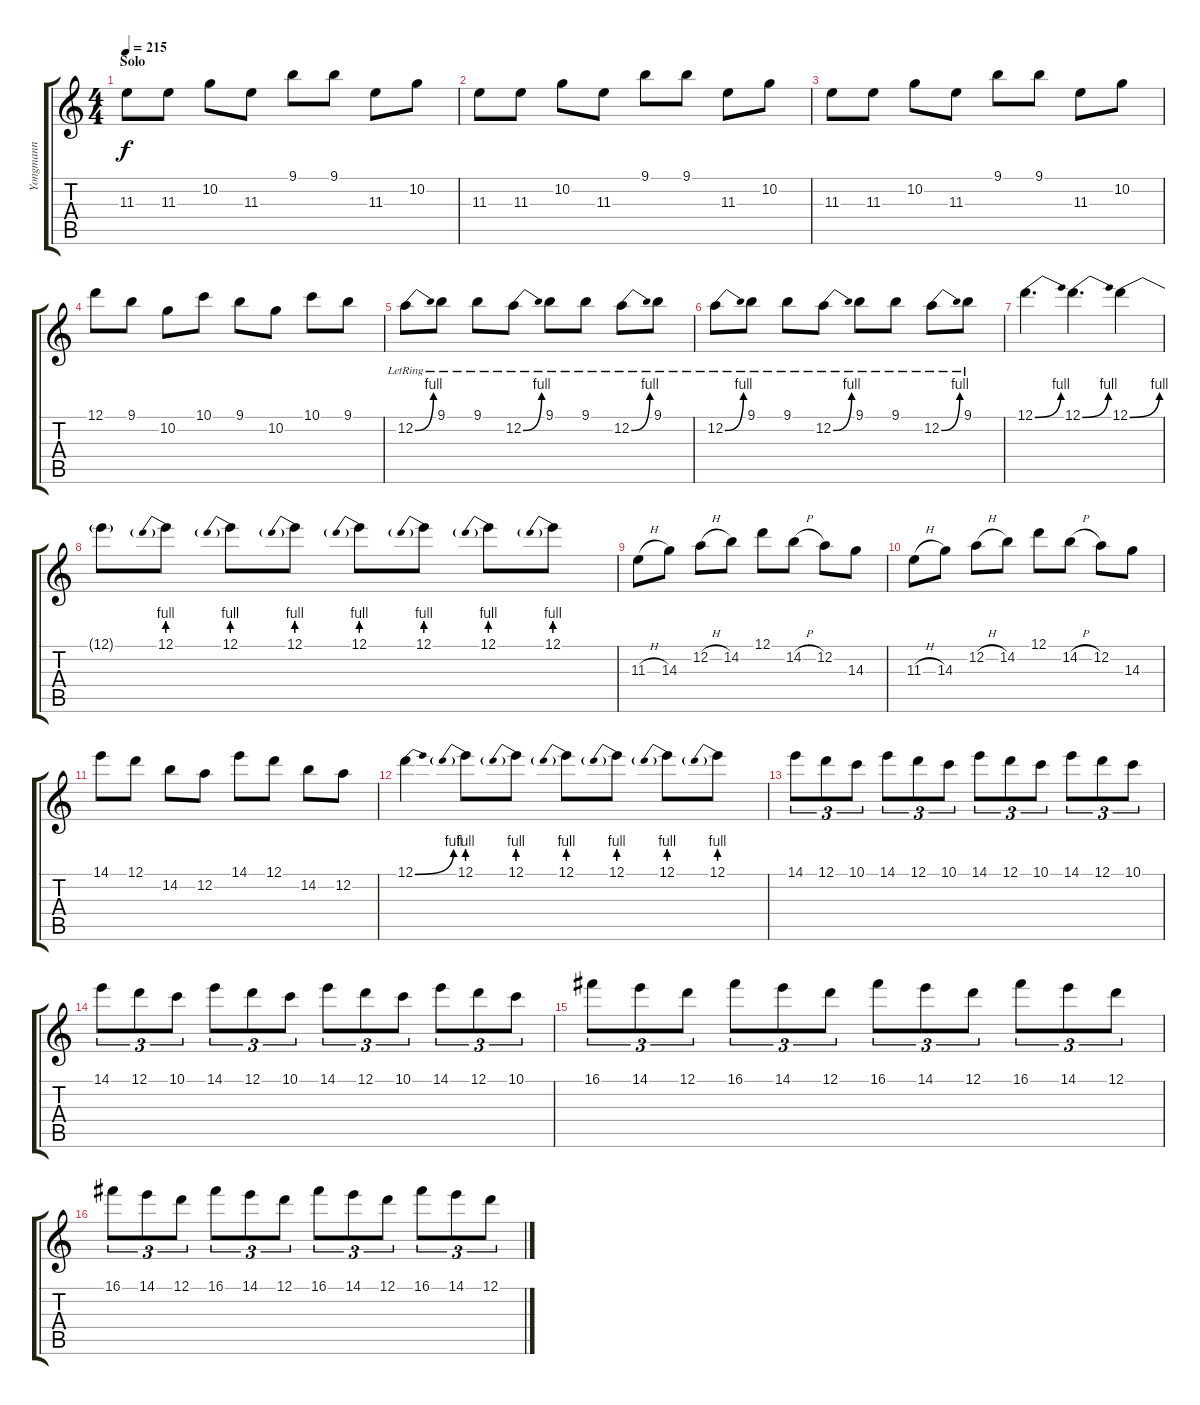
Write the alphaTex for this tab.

\track ("Yongmann" "Yongmann") {instrument distortionguitar}
\staff {score tabs}
\tuning (D4 A3 F3 C3 G2 C2) {hide}
\ts (4 4)
\section ("" "Solo")
\tempo 215
\clef g2
\ks c
11.3.8{dy f} 11.3.8 10.2.8 11.3.8 9.1.8 9.1.8 11.3.8 10.2.8 |
11.3.8 11.3.8 10.2.8 11.3.8 9.1.8 9.1.8 11.3.8 10.2.8 |
11.3.8 11.3.8 10.2.8 11.3.8 9.1.8 9.1.8 11.3.8 10.2.8 |
12.1.8 9.1.8 10.2.8 10.1.8 9.1.8 10.2.8 10.1.8 9.1.8 |
12.2{be (bend 0 0 60 4) lr}.8 9.1{lr}.8 9.1{lr}.8 12.2{be (bend 0 0 60 4) lr}.8 9.1{lr}.8 9.1{lr}.8 12.2{be (bend 0 0 60 4) lr}.8 9.1{lr}.8 |
12.2{be (bend 0 0 60 4) lr}.8 9.1{lr}.8 9.1{lr}.8 12.2{be (bend 0 0 60 4) lr}.8 9.1{lr}.8 9.1{lr}.8 12.2{be (bend 0 0 60 4) lr}.8 9.1{lr}.8 |
12.1{be (bend 0 0 60 4)}.4{d} 12.1{be (bend 0 0 60 4)}.4{d} 12.1{be (bend 0 0 60 4)}.4 |
12.1{t}.8 12.1{be (prebend 0 4 60 4)}.8 12.1{be (prebend 0 4 60 4)}.8 12.1{be (prebend 0 4 60 4)}.8 12.1{be (prebend 0 4 60 4)}.8 12.1{be (prebend 0 4 60 4)}.8 12.1{be (prebend 0 4 60 4)}.8 12.1{be (prebend 0 4 60 4)}.8 |
11.3{h}.8 14.3.8 12.2{h}.8 14.2.8 12.1.8 14.2{h}.8 12.2.8 14.3.8 |
11.3{h}.8 14.3.8 12.2{h}.8 14.2.8 12.1.8 14.2{h}.8 12.2.8 14.3.8 |
14.1.8 12.1.8 14.2.8 12.2.8 14.1.8 12.1.8 14.2.8 12.2.8 |
12.1{be (bend 0 0 60 4)}.4 12.1{be (prebend 0 4 60 4)}.8 12.1{be (prebend 0 4 60 4)}.8 12.1{be (prebend 0 4 60 4)}.8 12.1{be (prebend 0 4 60 4)}.8 12.1{be (prebend 0 4 60 4)}.8 12.1{be (prebend 0 4 60 4)}.8 |
14.1.8{tu (3 2)} 12.1.8{tu (3 2)} 10.1.8{tu (3 2)} 14.1.8{tu (3 2)} 12.1.8{tu (3 2)} 10.1.8{tu (3 2)} 14.1.8{tu (3 2)} 12.1.8{tu (3 2)} 10.1.8{tu (3 2)} 14.1.8{tu (3 2)} 12.1.8{tu (3 2)} 10.1.8{tu (3 2)} |
14.1.8{tu (3 2)} 12.1.8{tu (3 2)} 10.1.8{tu (3 2)} 14.1.8{tu (3 2)} 12.1.8{tu (3 2)} 10.1.8{tu (3 2)} 14.1.8{tu (3 2)} 12.1.8{tu (3 2)} 10.1.8{tu (3 2)} 14.1.8{tu (3 2)} 12.1.8{tu (3 2)} 10.1.8{tu (3 2)} |
16.1.8{tu (3 2)} 14.1.8{tu (3 2)} 12.1.8{tu (3 2)} 16.1.8{tu (3 2)} 14.1.8{tu (3 2)} 12.1.8{tu (3 2)} 16.1.8{tu (3 2)} 14.1.8{tu (3 2)} 12.1.8{tu (3 2)} 16.1.8{tu (3 2)} 14.1.8{tu (3 2)} 12.1.8{tu (3 2)} |
16.1.8{tu (3 2)} 14.1.8{tu (3 2)} 12.1.8{tu (3 2)} 16.1.8{tu (3 2)} 14.1.8{tu (3 2)} 12.1.8{tu (3 2)} 16.1.8{tu (3 2)} 14.1.8{tu (3 2)} 12.1.8{tu (3 2)} 16.1.8{tu (3 2)} 14.1.8{tu (3 2)} 12.1.8{tu (3 2)}
